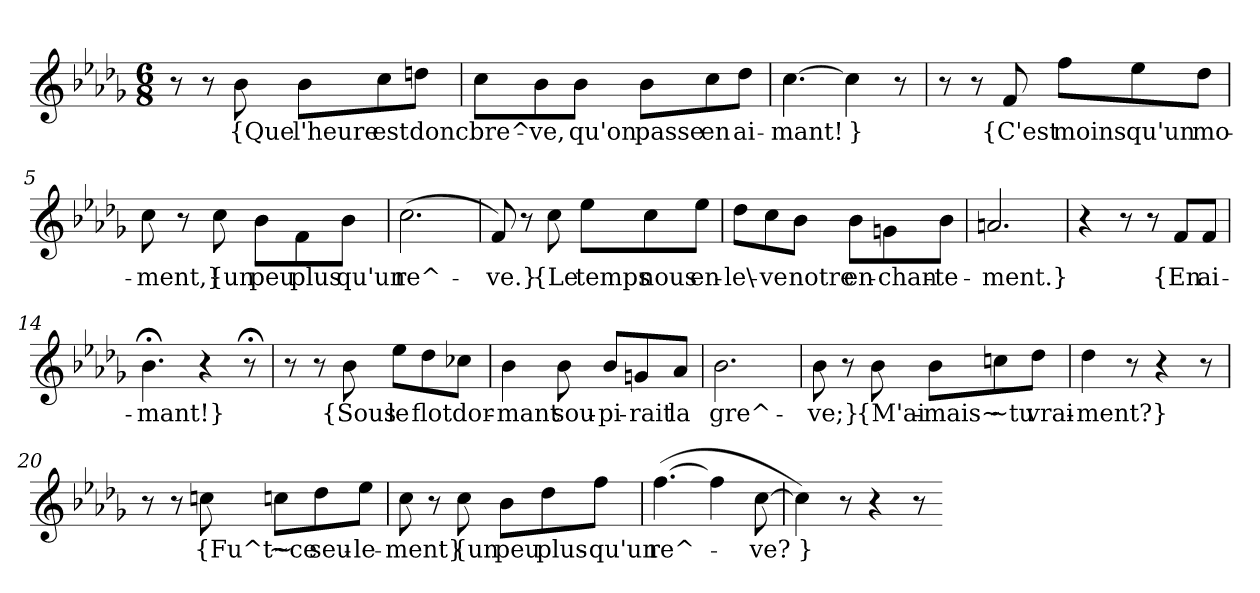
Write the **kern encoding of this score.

**kern	**text
*part1	*part1
*staff1	*staff1
*clefG2	*
*k[b-e-a-d-g-]	*
*M6/8	*
=1	=1
8r	.
8r	.
8b-	{Que
8b-\L	l'heure
8cc\	est
8ddn\J	donc
=2	=2
8cc\L	bre^-
8b-\	-ve,
8b-\J	qu'on
8b-\L	passe
8cc\	en
8dd-\J	ai-
=3	=3
[4.cc	-mant!
4cc]	}
8r	.
=4	=4
8r	.
8r	.
8f	{C'est
8ff\L	moins
8ee-\	qu'un
8dd-\J	mo-
=5	=5
8cc	-ment,}
8r	.
8cc	{un
8b-\L	peu
8f\	plus
8b-\J	qu'un
=6	=6
(2.cc	re^-
=7	=7
8f)	-ve.}
8r	.
8cc	{Le
8ee-\L	temps
8cc\	nous
8ee-\J	en-
=8	=8
8dd-\L	-le\-
8cc\	-ve
8b-\J	notre
8b-\L	en-
8gn\	-chan-
8b-\J	-te-
=9	=9
2.an	-ment.}
=13	=13
4r	.
8r	.
8r	.
8f/L	{En
8f/J	ai-
=14	=14
4.b-;<	-mant!}
4r	.
8r;<	.
=15	=15
8r	.
8r	.
8b-	{Sous
8ee-\L	le
8dd-\	flot
8cc-X\J	dor-
=16	=16
4b-	-mant
8b-	sou-
8b-/L	-pi-
8gn/	-rait
8a-/J	la
=17	=17
2.b-	gre^-
=18	=18
8b-	-ve;}
8r	.
8b-	{M'ai-
8b-\L	-mais~
8ccn\	~tu
8dd-\J	vrai-
=19	=19
4dd-	-ment?}
8r	.
4r	.
8r	.
=20	=20
8r	.
8r	.
8ccn	{Fu^t~
8ccn\L	~ce
8dd-\	seu-
8ee-\J	-le-
=21	=21
8cc	-ment}
8r	.
8cc	{un
8b-\L	peu
8dd-\	plus-
8ff\J	-qu'un
=22	=22
([4.ff	re^-
4ff]	.
[8cc	-ve?
=23	=23
4cc])	}
8r	.
4r	.
8r	.
=-	=-
*-	*-
